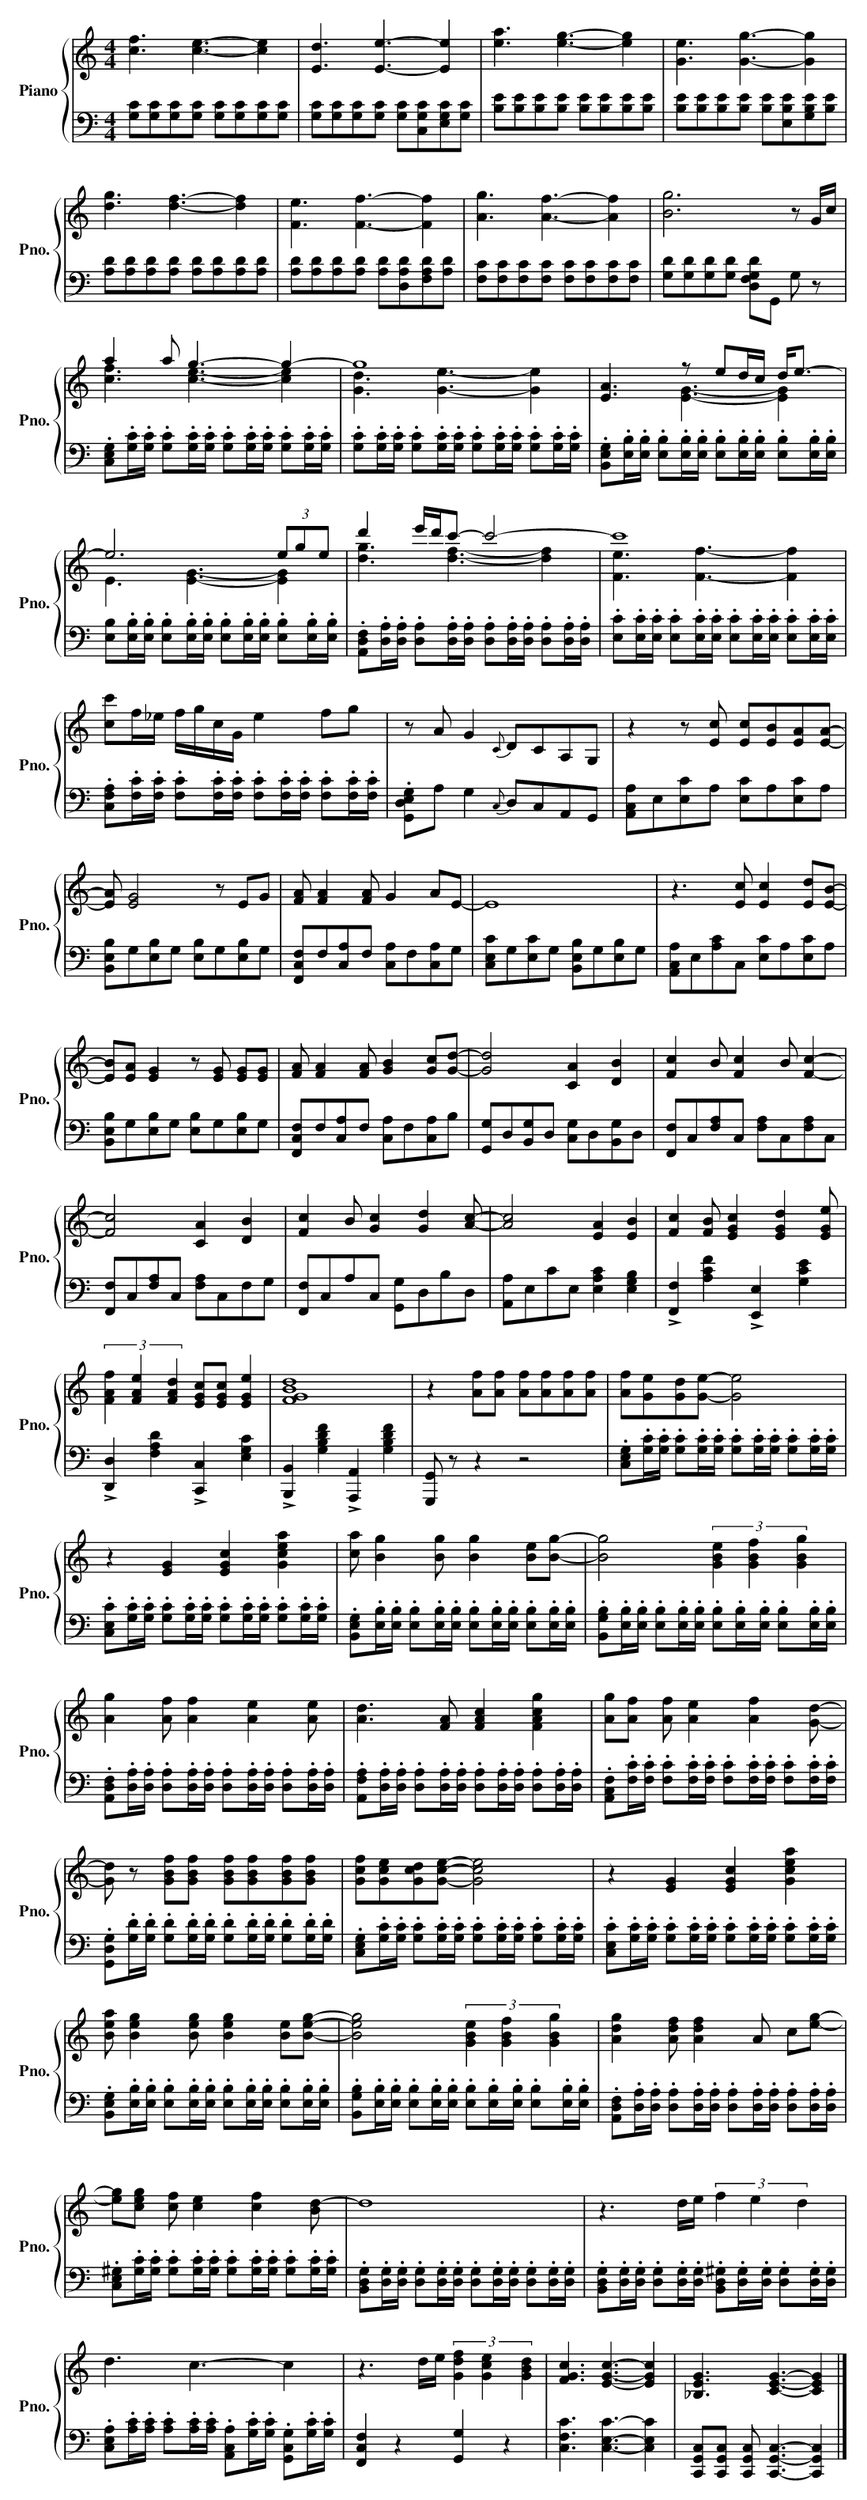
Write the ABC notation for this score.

X:1
T:直到世界尽头
%%score { ( 1 3 ) | 2 }
L:1/8
M:4/4
K:C
V:1 treble nm="Piano" snm="Pno."
V:3 treble
V:2 bass
V:1
 [cf]3 [c-e-]3- [ce]2 | [Ed]3 [E-e-]3- [Ee]2 | [ea]3 [e-g-]3- [eg]2 | [Ge]3 [G-g-]3- [Gg]2 | %4
 [dg]3 [d-f-]3- [df]2 | [Fe]3 [F-f-]3- [Ff]2 | [Ag]3 [A-f-]3- [Af]2 | [Bg]6 z G/c/ | a2 a g3- g2- | %9
 g8 | [EA]3 z ed/c/ d<e- | e6 (3ege | d'2 e'/d'/c'- c'4- | c'8 | [cc']f/_e/ f/g/c/G/ e2 fg | %15
 z A G2{C} DCA,G, | z2 z [Ec] [Ec][EB][EA][E-A-]- | [EA] [EG]4 z EG | [FA] [FA]2 [FA] G2 AE- | E8 | %20
 z3 [Ec] [Ec]2 [Ed][E-B-]- | [EB][EA] [EG]2 z [EG] [EG][EG] | [FA] [FA]2 [FA] [GB]2 [Gc][G-d-]- | %23
 [Gd]4 [CA]2 [DB]2 | [Fc]2 B [Fc]2 B [F-c-]2- | [Fc]4 [CA]2 [DB]2 | [Fc]2 B [Gc]2 [Gd]2 [A-c-]- | %27
 [Ac]4 [EA]2 [EB]2 | [Fc]2 [FB] [EGc]2 [EGd]2 [EGe] | (3[FAf]2 [FAe]2 [FAd]2 [EGc][EGc] [EGe]2 | %30
 [FGBd]8 | z2 [Af][Af] [Af][Af][Af][Af] | [Af][Ge][Gd][G-e-]- [Ge]4 | z2 [EG]2 [EGc]2 [Gcea]2 | %34
 [ca] [Bg]2 [Bg] [Bg]2 [Be][B-g-]- | [Bg]4 (3[GBe]2 [GBf]2 [GBg]2 | [Ag]2 [Af] [Af]2 [Ae]2 [Ae] | %37
 [Ad]3 [FA] [FAc]2 [FAcg]2 | [Ag][Af] [Af] [Ae]2 [Af]2 [G-d-]- | %39
 [Gd] z [GBf][GBf] [GBf][GBf][GBf][GBf] | [Gcf][Gce][Gcd][G-c-e-]- [Gce]4 | %41
 z2 [EG]2 [EGc]2 [Gcea]2 | [Bea] [Beg]2 [Beg] [Beg]2 [Be][B-e-g-]- | %43
 [Beg]4 (3[GBe]2 [GBf]2 [GBg]2 | [Adg]2 [Adf] [Adf]2 A c[e-g-]- | %45
 [eg][ceg] [cf] [ce]2 [cf]2 [Bd-]- | d8 | z3 d/e/ (3f2 e2 d2 | d3 c3- c2 | %49
 z3 d/e/ (3[Gdf]2 [Gce]2 [GBd]2 | [FGc]3 [E-G-c-]3- [EGc]2 | [_B,EG]3 [C-E-G-]3- [CEG]2 |] %52
V:2
 [G,C][G,C][G,C][G,C] [G,C][G,C][G,C][G,C] | [G,C][G,C][G,C][G,C] [G,C][C,G,C][E,G,C][G,C] | %2
 [B,E][B,E][B,E][B,E] [B,E][B,E][B,E][B,E] | [B,E][B,E][B,E][B,E] [B,E][E,B,E][G,B,E][B,E] | %4
 [A,D][A,D][A,D][A,D] [A,D][A,D][A,D][A,D] | [A,D][A,D][A,D][A,D] [A,D][D,A,D][F,A,D][A,D] | %6
 [F,C][F,C][F,C][F,C] [F,C][F,C][F,C][F,C] | [G,D][G,D][G,D][G,D] [D,F,G,D]G,, G, z | %8
 .[C,E,G,].[G,C]/.[G,C]/ .[G,C].[G,C]/.[G,C]/ .[G,C].[G,C]/.[G,C]/ .[G,C].[G,C]/.[G,C]/ | %9
 .[G,C].[G,C]/.[G,C]/ .[G,C].[G,C]/.[G,C]/ .[G,C].[G,C]/.[G,C]/ .[G,C].[G,C]/.[G,C]/ | %10
 .[B,,E,G,].[E,B,]/.[E,B,]/ .[E,B,].[E,B,]/.[E,B,]/ .[E,B,].[E,B,]/.[E,B,]/ .[E,B,].[E,B,]/.[E,B,]/ | %11
 [E,B,].[E,B,]/.[E,B,]/ .[E,B,].[E,B,]/.[E,B,]/ .[E,B,].[E,B,]/.[E,B,]/ .[E,B,].[E,B,]/.[E,B,]/ | %12
 .[A,,D,F,].[D,A,]/.[D,A,]/ .[D,A,].[D,A,]/.[D,A,]/ .[D,A,].[D,A,]/.[D,A,]/ .[D,A,].[D,A,]/.[D,A,]/ | %13
 .[E,C].[E,C]/.[E,C]/ .[E,C].[E,C]/.[E,C]/ .[E,C].[E,C]/.[E,C]/ .[E,C].[E,C]/.[E,C]/ | %14
 .[C,F,A,].[F,C]/.[F,C]/ .[F,C].[F,C]/.[F,C]/ .[F,C].[F,C]/.[F,C]/ .[F,C].[F,C]/.[F,C]/ | %15
 .[G,,D,E,G,]A, G,2{C,} D,C,A,,G,, | [A,,C,A,]E,[E,C]A, [E,C]A,[E,C]A, | %17
 [B,,E,B,]G,[E,B,]G, [E,B,]G,[E,B,]G, | [F,,C,F,]F,[C,A,]F, [C,A,]F,[C,A,]G, | %19
 [C,E,C]G,[E,C]G, [B,,E,B,]G,[E,B,]G, | [A,,C,A,]E,[A,C]C, [E,C]A,[E,C]A, | %21
 [B,,E,B,]G,[E,B,]G, [E,B,]G,[E,B,]G, | [F,,C,F,]F,[C,A,]F, [C,A,]F,[C,A,]B, | %23
 [G,,G,]D,[B,,G,]D, [C,G,]D,[B,,G,]D, | [F,,F,]C,[F,A,]C, [F,A,]C,[F,A,]C, | %25
 [F,,F,]C,[F,A,]C, [F,A,]C,F,G, | [F,,F,]C,A,C, [G,,G,]D,B,D, | [A,,A,]E,CE, [E,A,C]2 [E,G,B,]2 | %28
 !>![F,,F,]2 [A,CF]2 !>![E,,E,]2 [G,CE]2 | !>![D,,D,]2 [F,A,D]2 !>![C,,C,]2 [E,G,C]2 | %30
 !>![B,,,B,,]2 [G,B,DF]2 !>![A,,,A,,]2 [G,B,DF]2 | [G,,,G,,] z z2 z4 | %32
 .[C,E,G,].[G,C]/.[G,C]/ .[G,C].[G,C]/.[G,C]/ .[G,C].[G,C]/.[G,C]/ .[G,C].[G,C]/.[G,C]/ | %33
 .[C,E,C].[G,C]/.[G,C]/ .[G,C].[G,C]/.[G,C]/ .[G,C].[G,C]/.[G,C]/ .[G,C].[G,C]/.[G,C]/ | %34
 .[B,,E,G,].[E,B,]/.[E,B,]/ .[E,B,].[E,B,]/.[E,B,]/ .[E,B,].[E,B,]/.[E,B,]/ .[E,B,].[E,B,]/.[E,B,]/ | %35
 .[B,,G,B,].[E,B,]/.[E,B,]/ .[E,B,].[E,B,]/.[E,B,]/ .[E,B,].[E,B,]/.[E,B,]/ .[E,B,].[E,B,]/.[E,B,]/ | %36
 .[A,,D,F,].[D,A,]/.[D,A,]/ .[D,A,].[D,A,]/.[D,A,]/ .[D,A,].[D,A,]/.[D,A,]/ .[D,A,].[D,A,]/.[D,A,]/ | %37
 .[A,,F,A,].[D,A,]/.[D,A,]/ .[D,A,].[D,A,]/.[D,A,]/ .[D,A,].[D,A,]/.[D,A,]/ .[D,A,].[D,A,]/.[D,A,]/ | %38
 .[A,,C,F,].[F,C]/.[F,C]/ .[F,C].[F,C]/.[F,C]/ .[F,C].[F,C]/.[F,C]/ .[F,C].[F,C]/.[F,C]/ | %39
 .[G,,D,G,].[G,D]/.[G,D]/ .[G,D].[G,D]/.[G,D]/ .[G,D].[G,D]/.[G,D]/ .[G,D].[G,D]/.[G,D]/ | %40
 .[C,E,G,].[G,C]/.[G,C]/ .[G,C].[G,C]/.[G,C]/ .[G,C].[G,C]/.[G,C]/ .[G,C].[G,C]/.[G,C]/ | %41
 .[C,E,C].[G,C]/.[G,C]/ .[G,C].[G,C]/.[G,C]/ .[G,C].[G,C]/.[G,C]/ .[G,C].[G,C]/.[G,C]/ | %42
 .[B,,E,G,].[E,B,]/.[E,B,]/ .[E,B,].[E,B,]/.[E,B,]/ .[E,B,].[E,B,]/.[E,B,]/ .[E,B,].[E,B,]/.[E,B,]/ | %43
 .[B,,G,B,].[E,B,]/.[E,B,]/ .[E,B,].[E,B,]/.[E,B,]/ .[E,B,].[E,B,]/.[E,B,]/ .[E,B,].[E,B,]/.[E,B,]/ | %44
 .[A,,D,F,].[D,A,]/.[D,A,]/ .[D,A,].[D,A,]/.[D,A,]/ .[D,A,].[D,A,]/.[D,A,]/ .[D,A,].[D,A,]/.[D,A,]/ | %45
 .[C,E,^G,].[G,C]/.[G,C]/ .[G,C].[G,C]/.[G,C]/ .[G,C].[G,C]/.[G,C]/ .[G,C].[G,C]/.[G,C]/ | %46
 .[B,,D,G,].[D,G,]/.[D,G,]/ .[D,G,].[D,G,]/.[D,G,]/ .[D,G,].[D,G,]/.[D,G,]/ .[D,G,].[D,G,]/.[D,G,]/ | %47
 .[B,,D,G,].[D,G,]/.[D,G,]/ .[D,G,].[D,G,]/.[D,G,]/ .[B,,D,^G,].[D,G,]/.[D,G,]/ .[D,G,].[D,G,]/.[D,G,]/ | %48
 .[C,E,A,].[A,C]/.[A,C]/ .[A,C].[A,C]/.[A,C]/ .[A,,C,A,].[G,C]/.[G,C]/ .[G,,C,G,].[G,C]/.[G,C]/ | %49
 [F,,C,F,]2 z2 [G,,G,]2 z2 | [C,F,C]3 [C,-E,-C-]3- [C,E,C]2 | %51
 [C,,G,,C,][C,,G,,C,] [C,,G,,C,] [C,,-G,,-C,-]3- [C,,G,,C,]2 |] %52
V:3
 x8 | x8 | x8 | x8 | x8 | x8 | x8 | x8 | [cf]3 [c-e-]3- [ce]2 | [Gd]3 [G-e-]3- [Ge]2 | %10
 x3 [E-G-]3- [EG]2 | E3 [E-G-]3- [EG]2 | [dg]3 [d-f-]3- [df]2 | [Fe]3 [F-f-]3- [Ff]2 | x8 | x8 | %16
 x8 | x8 | x8 | x8 | x8 | x8 | x8 | x8 | x8 | x8 | x8 | x8 | x8 | x8 | x8 | x8 | x8 | x8 | x8 | %35
 x8 | x8 | x8 | x8 | x8 | x8 | x8 | x8 | x8 | x8 | x8 | x8 | x8 | x8 | x8 | x8 | x8 |] %52
